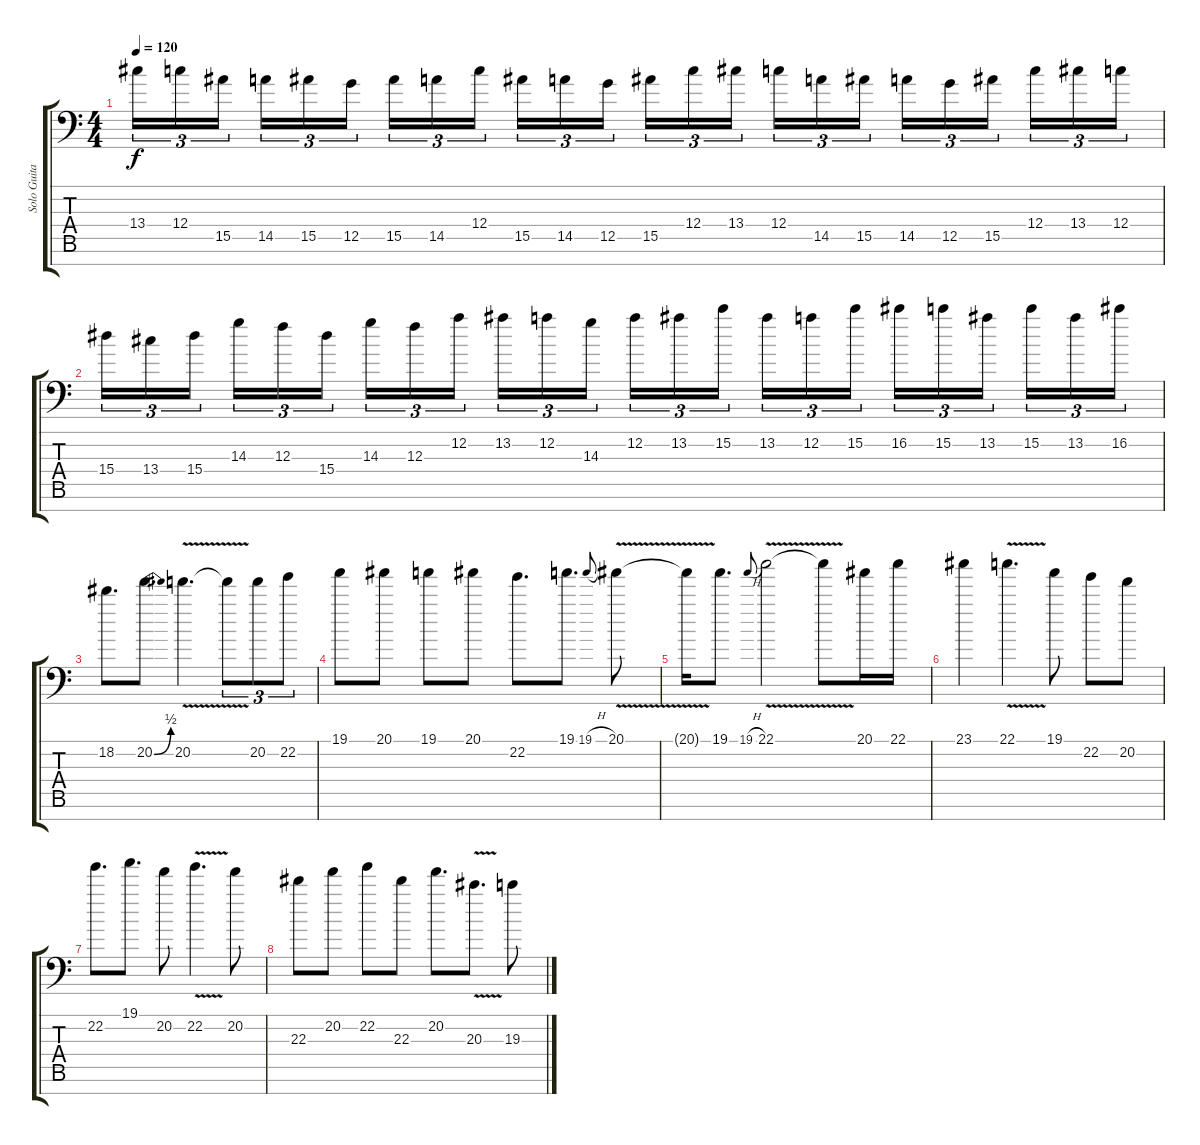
\track ("Solo Guitar" "Solo Guita") {instrument distortionguitar}
\staff {score tabs}
\tuning (D4 A3 F3 C3 G2 D2 A1) {hide}
\ts (4 4)
\tempo 120
\clef f4
\ks c
13.4.16{tu (3 2) dy f} 12.4.16{tu (3 2)} 15.5.16{tu (3 2) beam splitsecondary} 14.5.16{tu (3 2)} 15.5.16{tu (3 2)} 12.5.16{tu (3 2)} 15.5.16{tu (3 2)} 14.5.16{tu (3 2)} 12.4.16{tu (3 2) beam splitsecondary} 15.5.16{tu (3 2)} 14.5.16{tu (3 2)} 12.5.16{tu (3 2)} 15.5.16{tu (3 2)} 12.4.16{tu (3 2)} 13.4.16{tu (3 2) beam splitsecondary} 12.4.16{tu (3 2)} 14.5.16{tu (3 2)} 15.5.16{tu (3 2)} 14.5.16{tu (3 2)} 12.5.16{tu (3 2)} 15.5.16{tu (3 2) beam splitsecondary} 12.4.16{tu (3 2)} 13.4.16{tu (3 2)} 12.4.16{tu (3 2)} |
15.4.16{tu (3 2)} 13.4.16{tu (3 2)} 15.4.16{tu (3 2) beam splitsecondary} 14.3.16{tu (3 2)} 12.3.16{tu (3 2)} 15.4.16{tu (3 2)} 14.3.16{tu (3 2)} 12.3.16{tu (3 2)} 12.2.16{tu (3 2) beam splitsecondary} 13.2.16{tu (3 2)} 12.2.16{tu (3 2)} 14.3.16{tu (3 2)} 12.2.16{tu (3 2)} 13.2.16{tu (3 2)} 15.2.16{tu (3 2) beam splitsecondary} 13.2.16{tu (3 2)} 12.2.16{tu (3 2)} 15.2.16{tu (3 2)} 16.2.16{tu (3 2)} 15.2.16{tu (3 2)} 13.2.16{tu (3 2) beam splitsecondary} 15.2.16{tu (3 2)} 13.2.16{tu (3 2)} 16.2.16{tu (3 2)} |
18.2.8{d} 20.2{be (bend 0 0 60 2)}.8{d} 20.2{v}.4{d} 20.2{t}.8{tu (3 2)} 20.2.8{tu (3 2)} 22.2.8{tu (3 2)} |
19.1.8 20.1.8 19.1.8 20.1.8 22.2.8{d} 19.1.8{d} 19.1{h}.8{gr onbeat} 20.1{v}.8 |
20.1{t}.16 19.1.8{d} 19.1{h}.8{gr onbeat} 22.1{v}.2 22.1{t}.8 20.1.16 22.1.16 |
23.1.4 22.1{v}.4{d} 19.1.8 22.2.8 20.2.8 |
22.2.8{d} 19.1.8{d} 20.2.8 22.2{v}.4{d} 20.2.8 |
22.3.8 20.2.8 22.2.8 22.3.8 20.2.8{d} 20.3{v}.8{d} 19.3.8
